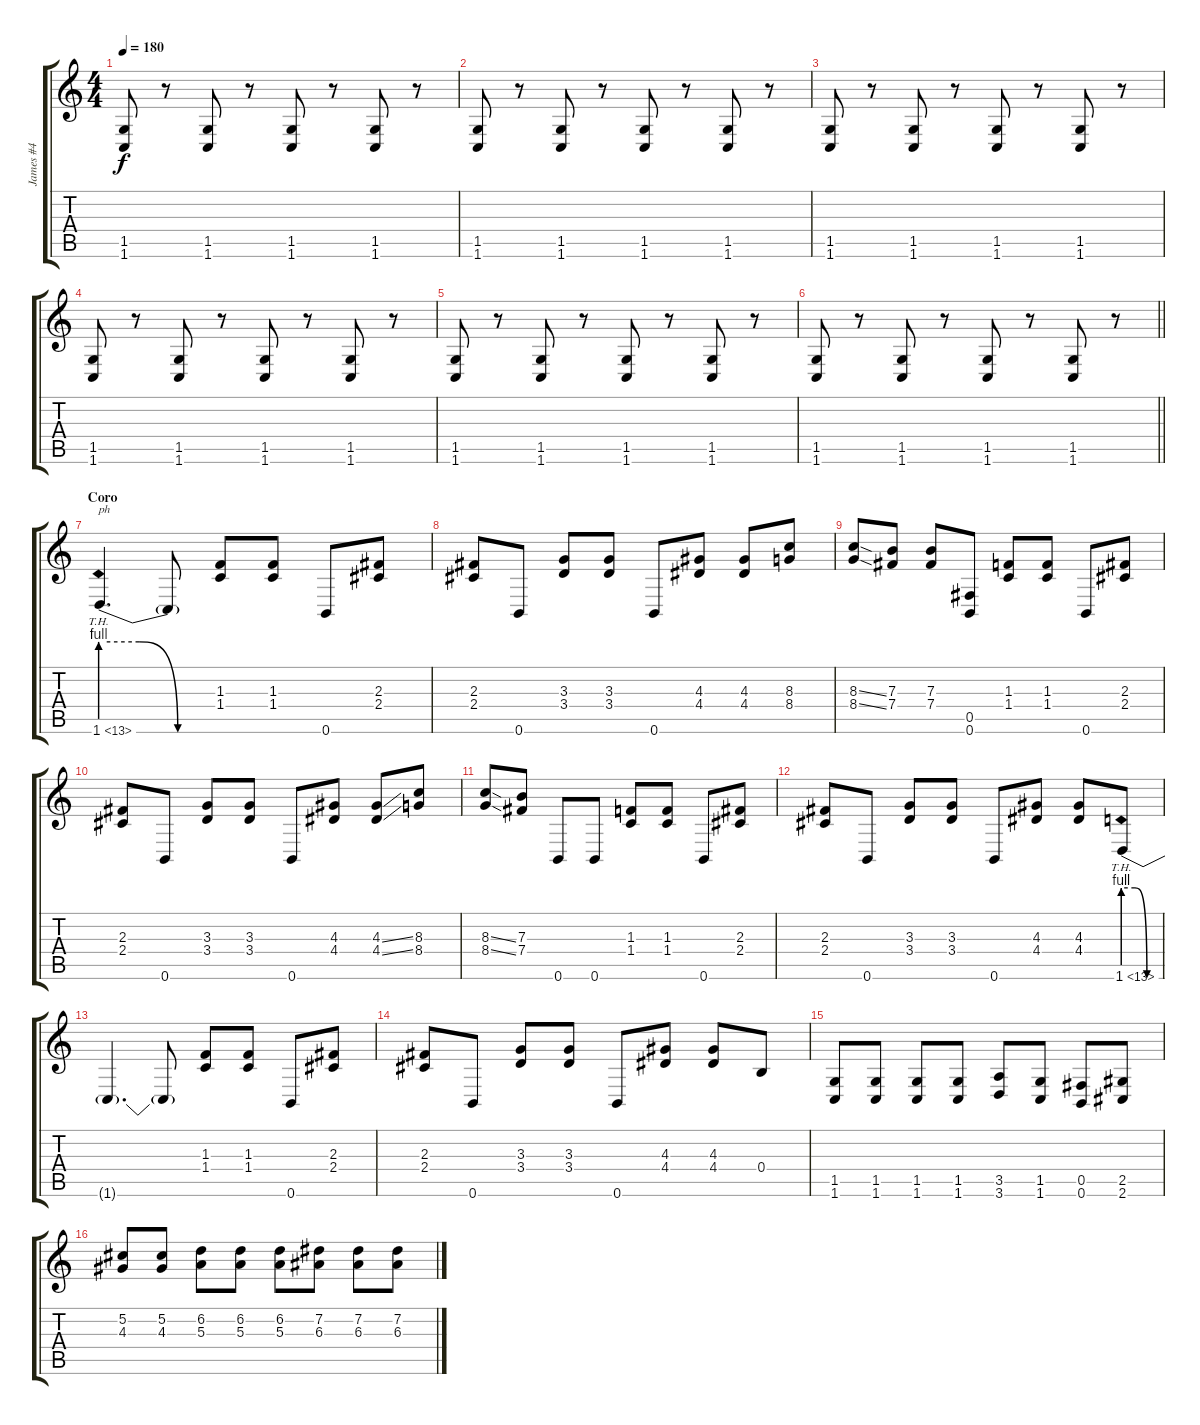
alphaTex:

\track ("James #4" "James #4") {instrument distortionguitar}
\staff {score tabs}
\tuning (Db4 Ab3 E3 B2 Gb2 B1) {hide}
\ts (4 4)
\tempo 180
\clef g2
\ks c
(1.5 1.6).8{dy f} r.8 (1.5 1.6).8 r.8 (1.5 1.6).8 r.8 (1.5 1.6).8 r.8 |
(1.5 1.6).8 r.8 (1.5 1.6).8 r.8 (1.5 1.6).8 r.8 (1.5 1.6).8 r.8 |
(1.5 1.6).8 r.8 (1.5 1.6).8 r.8 (1.5 1.6).8 r.8 (1.5 1.6).8 r.8 |
(1.5 1.6).8 r.8 (1.5 1.6).8 r.8 (1.5 1.6).8 r.8 (1.5 1.6).8 r.8 |
(1.5 1.6).8 r.8 (1.5 1.6).8 r.8 (1.5 1.6).8 r.8 (1.5 1.6).8 r.8 |
\barLineRight lightlight
(1.5 1.6).8 r.8 (1.5 1.6).8 r.8 (1.5 1.6).8 r.8 (1.5 1.6).8 r.8 |
\section ("" "Coro")
1.6{be (custom 0 4 20 4 40 0 60 0) th 12}.4{d txt "ph"} 1.6{t}.8 (1.3 1.4).8 (1.3 1.4).8 0.6.8 (2.3 2.4).8 |
(2.3 2.4).8 0.6.8 (3.3 3.4).8 (3.3 3.4).8 0.6.8 (4.3 4.4).8 (4.3 4.4).8 (8.3 8.4).8 |
(8.3{ss} 8.4{ss}).8 (7.3 7.4).8 (7.3 7.4).8 (0.5 0.6).8 (1.3 1.4).8 (1.3 1.4).8 0.6.8 (2.3 2.4).8 |
(2.3 2.4).8 0.6.8 (3.3 3.4).8 (3.3 3.4).8 0.6.8 (4.3 4.4).8 (4.3{ss} 4.4{ss}).8 (8.3 8.4).8 |
(8.3{ss} 8.4{ss}).8 (7.3 7.4).8 0.6.8 0.6.8 (1.3 1.4).8 (1.3 1.4).8 0.6.8 (2.3 2.4).8 |
(2.3 2.4).8 0.6.8 (3.3 3.4).8 (3.3 3.4).8 0.6.8 (4.3 4.4).8 (4.3 4.4).8 1.6{be (custom 0 4 20 4 40 0 60 0) th 12}.8 |
1.6{t}.4{d} 1.6{t}.8 (1.3 1.4).8 (1.3 1.4).8 0.6.8 (2.3 2.4).8 |
(2.3 2.4).8 0.6.8 (3.3 3.4).8 (3.3 3.4).8 0.6.8 (4.3 4.4).8 (4.3 4.4).8 0.4.8 |
(1.5 1.6).8 (1.5 1.6).8 (1.5 1.6).8 (1.5 1.6).8 (3.5 3.6).8 (1.5 1.6).8 (0.5 0.6).8 (2.5 2.6).8 |
(5.2 4.3).8 (5.2 4.3).8 (6.2 5.3).8 (6.2 5.3).8 (6.2 5.3).8 (7.2 6.3).8 (7.2 6.3).8 (7.2 6.3).8
